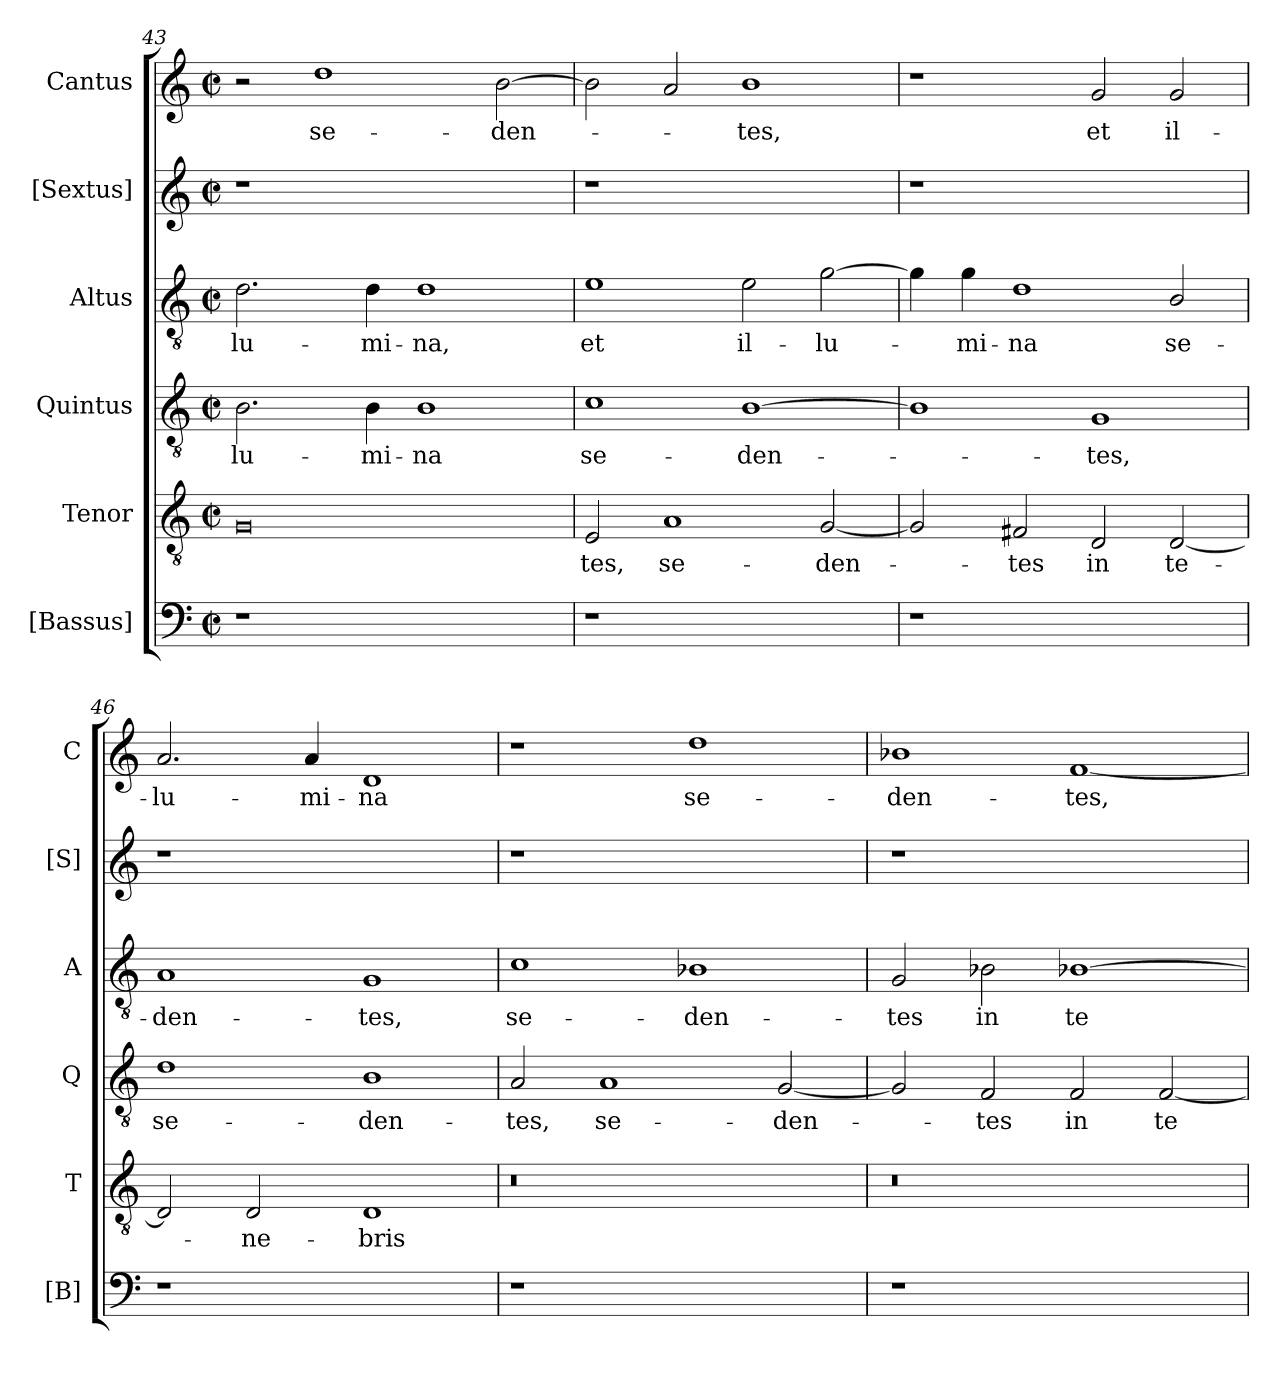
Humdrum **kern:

**kern	**kern	**text	**kern	**text	**kern	**text	**kern	**kern	**text
*part6	*part5	*part5	*part4	*part4	*part3	*part3	*part2	*part1	*part1
*staff6	*staff5	*staff5	*staff4	*staff4	*staff3	*staff3	*staff2	*staff1	*staff1
*I"[Bassus]	*I"Tenor	*	*I"Quintus	*	*I"Altus	*	*I"[Sextus]	*I"Cantus	*
*I'[B]	*I'T	*	*I'Q	*	*I'A	*	*I'[S]	*I'C	*
*clefF4	*clefGv2	*	*clefGv2	*	*clefGv2	*	*clefG2	*clefG2	*
*k[]	*k[]	*	*k[]	*	*k[]	*	*k[]	*k[]	*
*C:	*C:	*	*C:	*	*C:	*	*C:	*C:	*
*M2/2	*M2/2	*	*M2/2	*	*M2/2	*	*M2/2	*M2/2	*
*met(c|)	*met(c|)	*	*met(c|)	*	*met(c|)	*	*met(c|)	*met(c|)	*
=43	=43	=43	=43	=43	=43	=43	=43	=43	=43
1r	0G/	.	2.B\	-lu-	2.d\	-lu-	1r	2r	.
.	.	.	.	.	.	.	.	1dd\	se-
.	.	.	4B\	-mi-	4d\	-mi-	.	.	.
1ryy	.	.	1B\	-na	1d\	-na,	1ryy	.	.
.	.	.	.	.	.	.	.	[2b\	-den-
=44	=44	=44	=44	=44	=44	=44	=44	=44	=44
1r	2E/	-tes,	1c\	se-	1e\	et	1r	2b\]	.
.	1A/	se-	.	.	.	.	.	2a/	.
1ryy	.	.	[1B\	-den-	2e\	il-	1ryy	1b\	-tes,
.	[2G/	-den-	.	.	[2g\	-lu-	.	.	.
=45	=45	=45	=45	=45	=45	=45	=45	=45	=45
1r	2G/]	.	1B\]	.	4g\]	.	1r	1r	.
.	.	.	.	.	4g\	-mi-	.	.	.
.	2F#X/	-tes	.	.	1d\	-na	.	.	.
1ryy	2D/	in	1G/	-tes,	.	.	1ryy	2g/	et
.	[2D/	te-	.	.	2B/	se-	.	2g/	il-
=46	=46	=46	=46	=46	=46	=46	=46	=46	=46
1r	2D/]	.	1d\	se-	1A/	-den-	1r	2.a/	-lu-
.	2D/	-ne-	.	.	.	.	.	.	.
.	.	.	.	.	.	.	.	4a/	-mi-
1ryy	1D/	-bris	1B\	-den-	1G/	-tes,	1ryy	1d/	-na
=47	=47	=47	=47	=47	=47	=47	=47	=47	=47
!	!LO:N:vis=0	!	!	!	!	!	!	!	!
1r	1r	.	2A/	-tes,	1c\	se-	1r	1r	.
.	.	.	1A/	se-	.	.	.	.	.
1ryy	1ryy	.	.	.	1B-X/	-den-	1ryy	1dd\	se-
.	.	.	[2G/	-den-	.	.	.	.	.
=48	=48	=48	=48	=48	=48	=48	=48	=48	=48
!	!LO:N:vis=0	!	!	!	!	!	!	!	!
1r	1r	.	2G/]	.	2G/	-tes	1r	1b-X\	-den-
.	.	.	2F/	-tes	2B-X\	in	.	.	.
1ryy	1ryy	.	2F/	in	[1B-X\	te-	1ryy	[1f/	-tes,
.	.	.	[2F/	te-	.	.	.	.	.
=	=	=	=	=	=	=	=	=	=
*-	*-	*-	*-	*-	*-	*-	*-	*-	*-
